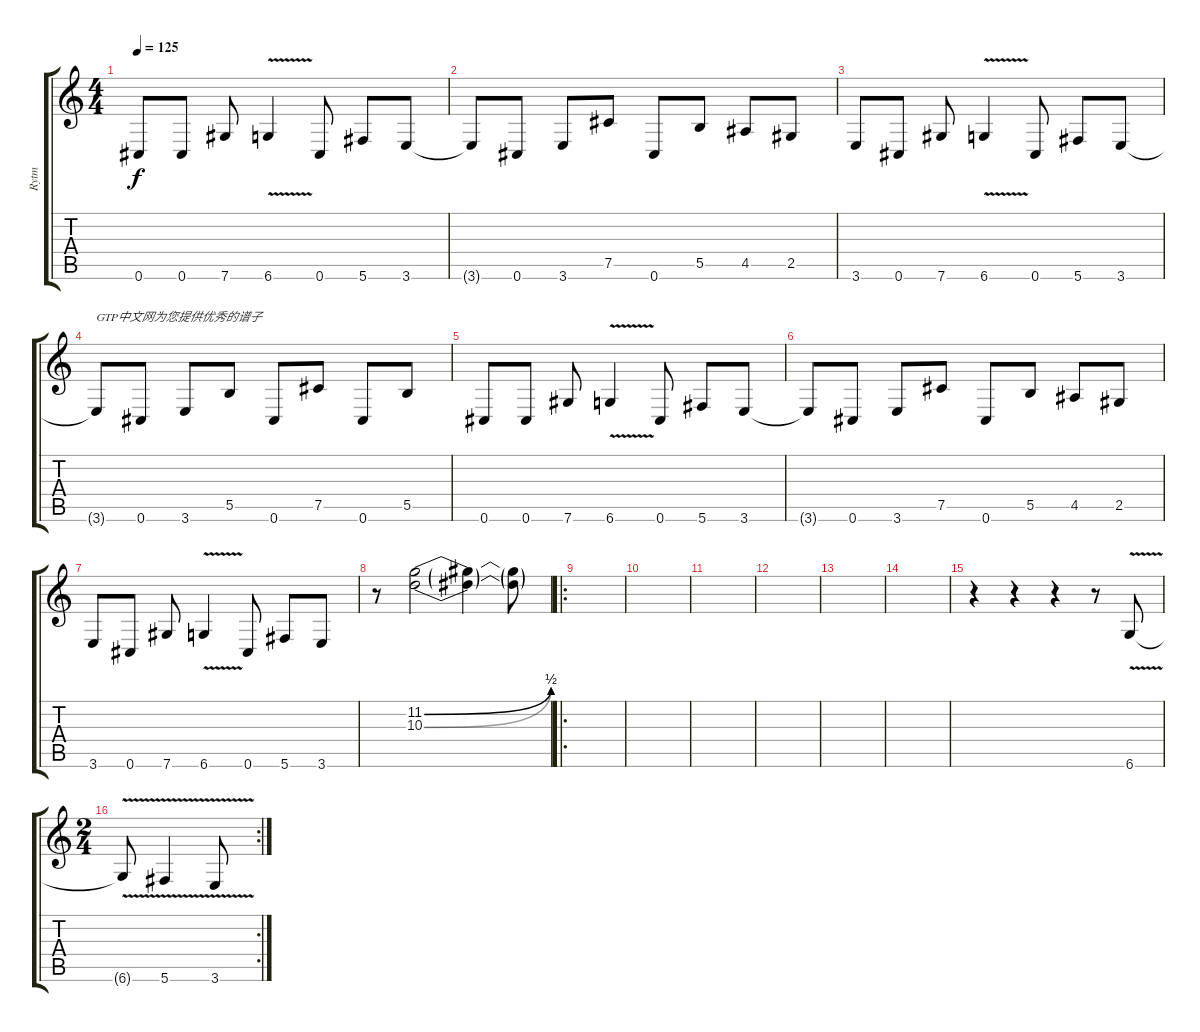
\track ("Rytm" "Rytm") {instrument distortionguitar}
\staff {score tabs}
\tuning (Db4 Ab3 E3 B2 Gb2 Db2) {hide}
\ts (4 4)
\tempo 125
\clef g2
\ks c
0.6.8{dy f instrument distortionguitar} 0.6.8 7.6.8 6.6{v}.4 0.6.8 5.6.8 3.6.8 |
3.6{t}.8 0.6.8 3.6.8 7.5.8 0.6.8 5.5.8 4.5.8 2.5.8 |
3.6.8 0.6.8 7.6.8 6.6{v}.4 0.6.8 5.6.8 3.6.8 |
3.6{t}.8{txt "GTP中文网为您提供优秀的谱子"} 0.6.8 3.6.8 5.5.8 0.6.8 7.5.8 0.6.8 5.5.8 |
0.6.8 0.6.8 7.6.8 6.6{v}.4 0.6.8 5.6.8 3.6.8 |
3.6{t}.8 0.6.8 3.6.8 7.5.8 0.6.8 5.5.8 4.5.8 2.5.8 |
3.6.8 0.6.8 7.6.8 6.6{v}.4 0.6.8 5.6.8 3.6.8 |
r.8 (11.2{be (bend 0 0 60 2)} 10.3{be (bend 0 0 60 2)}).2 (11.2{t} 10.3{t}).4 (11.2{t} 10.3{t}).8 |
\ro
|
|
|
|
|
|
r.4 r.4 r.4 r.8 6.6{v}.8 |
\rc 2
\ts (2 4)
6.6{t}.8 5.6{v}.4 3.6{v}.8
